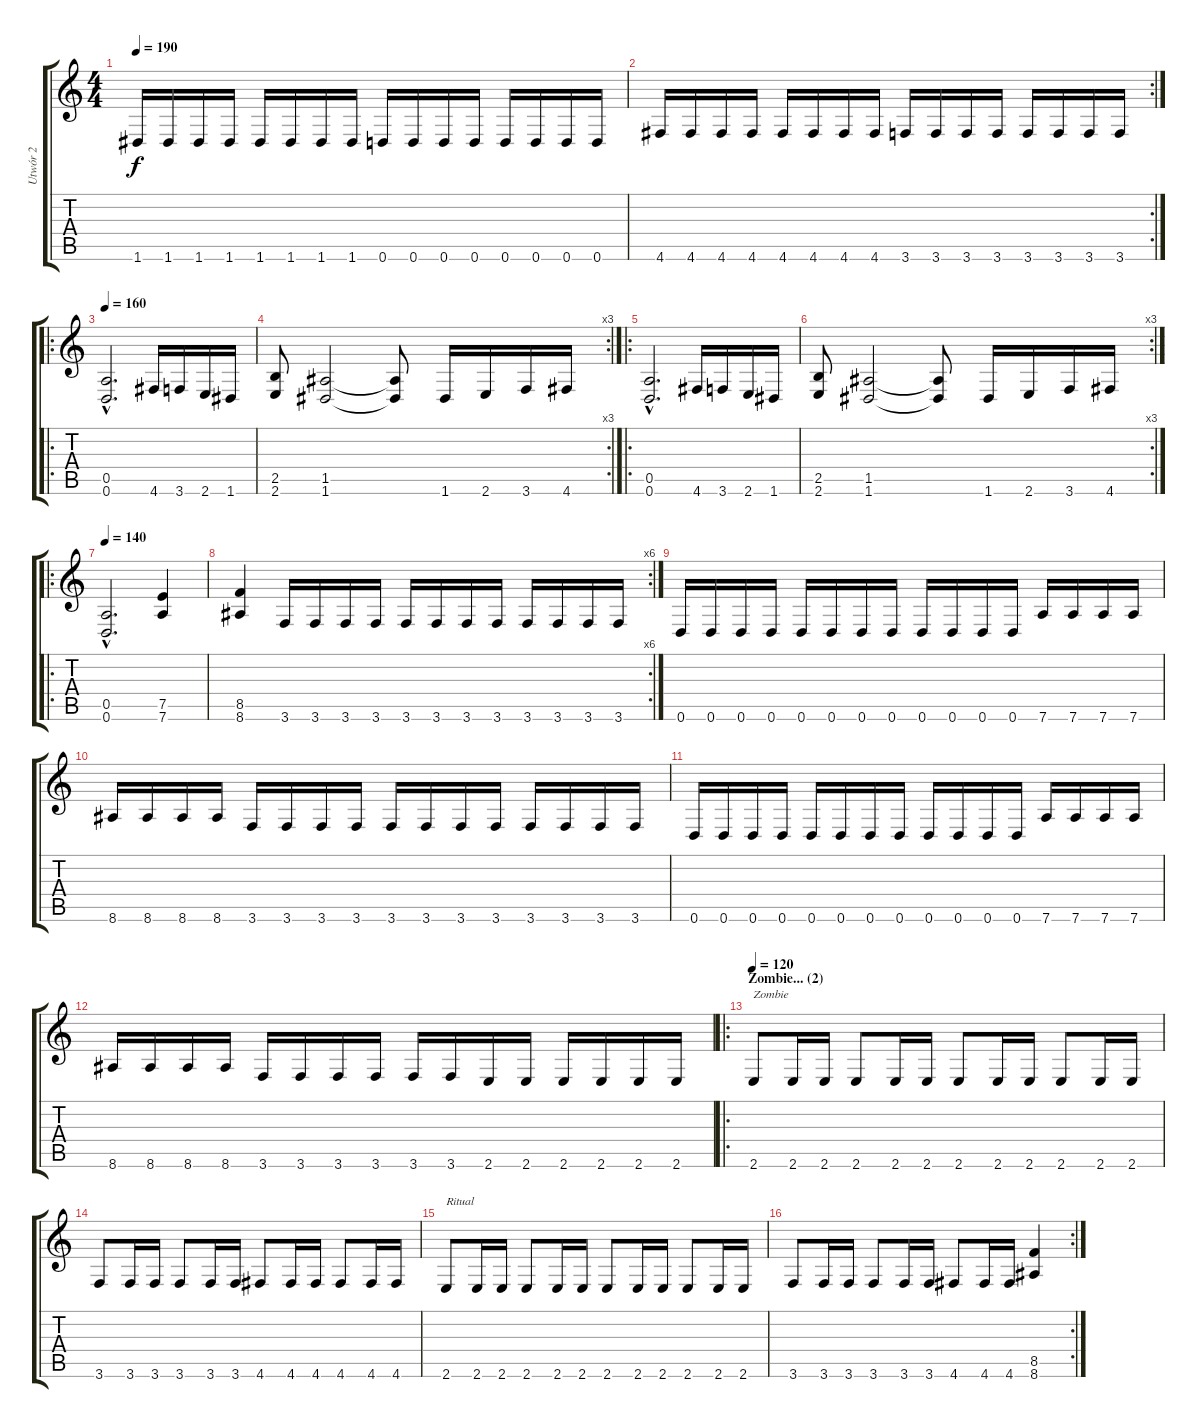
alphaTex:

\track ("Utwór 2" "Utwór 2") {instrument overdrivenguitar}
\staff {score tabs}
\tuning (E4 B3 G3 D3 A2 D2) {hide}
\ts (4 4)
\tempo 190
\clef g2
\ks c
1.6.16{dy f} 1.6.16 1.6.16 1.6.16 1.6.16 1.6.16 1.6.16 1.6.16 0.6.16 0.6.16 0.6.16 0.6.16 0.6.16 0.6.16 0.6.16 0.6.16 |
\rc 2
4.6.16 4.6.16 4.6.16 4.6.16 4.6.16 4.6.16 4.6.16 4.6.16 3.6.16 3.6.16 3.6.16 3.6.16 3.6.16 3.6.16 3.6.16 3.6.16 |
\ro
\tempo 160
(0.5{hac} 0.6{hac}).2{d} 4.6.16 3.6.16 2.6.16 1.6.16 |
\rc 3
(2.5 2.6).8 (1.5 1.6).2 (1.5{t} 1.6{t}).8 1.6.16 2.6.16 3.6.16 4.6.16 |
\ro
(0.5{hac} 0.6{hac}).2{d} 4.6.16 3.6.16 2.6.16 1.6.16 |
\rc 3
(2.5 2.6).8 (1.5 1.6).2 (1.5{t} 1.6{t}).8 1.6.16 2.6.16 3.6.16 4.6.16 |
\ro
\tempo 140
(0.5{hac} 0.6{hac}).2{d} (7.5 7.6).4 |
\rc 6
(8.5 8.6).4 3.6.16 3.6.16 3.6.16 3.6.16 3.6.16 3.6.16 3.6.16 3.6.16 3.6.16 3.6.16 3.6.16 3.6.16 |
0.6.16 0.6.16 0.6.16 0.6.16 0.6.16 0.6.16 0.6.16 0.6.16 0.6.16 0.6.16 0.6.16 0.6.16 7.6.16 7.6.16 7.6.16 7.6.16 |
8.6.16 8.6.16 8.6.16 8.6.16 3.6.16 3.6.16 3.6.16 3.6.16 3.6.16 3.6.16 3.6.16 3.6.16 3.6.16 3.6.16 3.6.16 3.6.16 |
0.6.16 0.6.16 0.6.16 0.6.16 0.6.16 0.6.16 0.6.16 0.6.16 0.6.16 0.6.16 0.6.16 0.6.16 7.6.16 7.6.16 7.6.16 7.6.16 |
8.6.16 8.6.16 8.6.16 8.6.16 3.6.16 3.6.16 3.6.16 3.6.16 3.6.16 3.6.16 2.6.16 2.6.16 2.6.16 2.6.16 2.6.16 2.6.16 |
\ro
\section ("" "Zombie... (2)")
\tempo 120
2.6.8{txt "Zombie"} 2.6.16 2.6.16 2.6.8 2.6.16 2.6.16 2.6.8 2.6.16 2.6.16 2.6.8 2.6.16 2.6.16 |
3.6.8 3.6.16 3.6.16 3.6.8 3.6.16 3.6.16 4.6.8 4.6.16 4.6.16 4.6.8 4.6.16 4.6.16 |
2.6.8{txt "Ritual"} 2.6.16 2.6.16 2.6.8 2.6.16 2.6.16 2.6.8 2.6.16 2.6.16 2.6.8 2.6.16 2.6.16 |
\rc 2
3.6.8 3.6.16 3.6.16 3.6.8 3.6.16 3.6.16 4.6.8 4.6.16 4.6.16 (8.5 8.6).4
